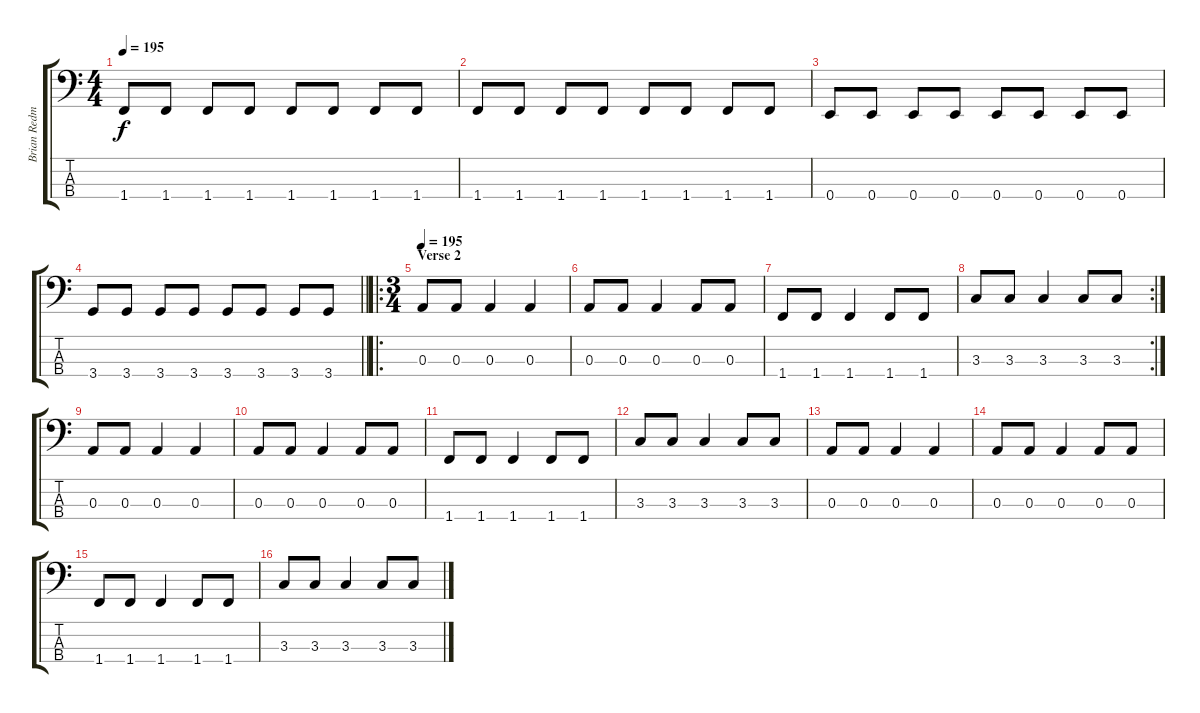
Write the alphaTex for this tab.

\track ("Brian Redman" "Brian Redm") {instrument electricbassfinger}
\staff {score tabs}
\tuning (G2 D2 A1 E1) {hide}
\ts (4 4)
\tempo 195
\clef f4
\ks c
1.4.8{dy f} 1.4.8 1.4.8 1.4.8 1.4.8 1.4.8 1.4.8 1.4.8 |
1.4.8 1.4.8 1.4.8 1.4.8 1.4.8 1.4.8 1.4.8 1.4.8 |
0.4.8 0.4.8 0.4.8 0.4.8 0.4.8 0.4.8 0.4.8 0.4.8 |
\barLineRight lightlight
3.4.8 3.4.8 3.4.8 3.4.8 3.4.8 3.4.8 3.4.8 3.4.8 |
\ro
\ts (3 4)
\section ("" "Verse 2")
\tempo 195
0.3.8 0.3.8 0.3.4 0.3.4 |
0.3.8 0.3.8 0.3.4 0.3.8 0.3.8 |
1.4.8 1.4.8 1.4.4 1.4.8 1.4.8 |
\rc 2
3.3.8 3.3.8 3.3.4 3.3.8 3.3.8 |
0.3.8 0.3.8 0.3.4 0.3.4 |
0.3.8 0.3.8 0.3.4 0.3.8 0.3.8 |
1.4.8 1.4.8 1.4.4 1.4.8 1.4.8 |
3.3.8 3.3.8 3.3.4 3.3.8 3.3.8 |
0.3.8 0.3.8 0.3.4 0.3.4 |
0.3.8 0.3.8 0.3.4 0.3.8 0.3.8 |
1.4.8 1.4.8 1.4.4 1.4.8 1.4.8 |
3.3.8 3.3.8 3.3.4 3.3.8 3.3.8
